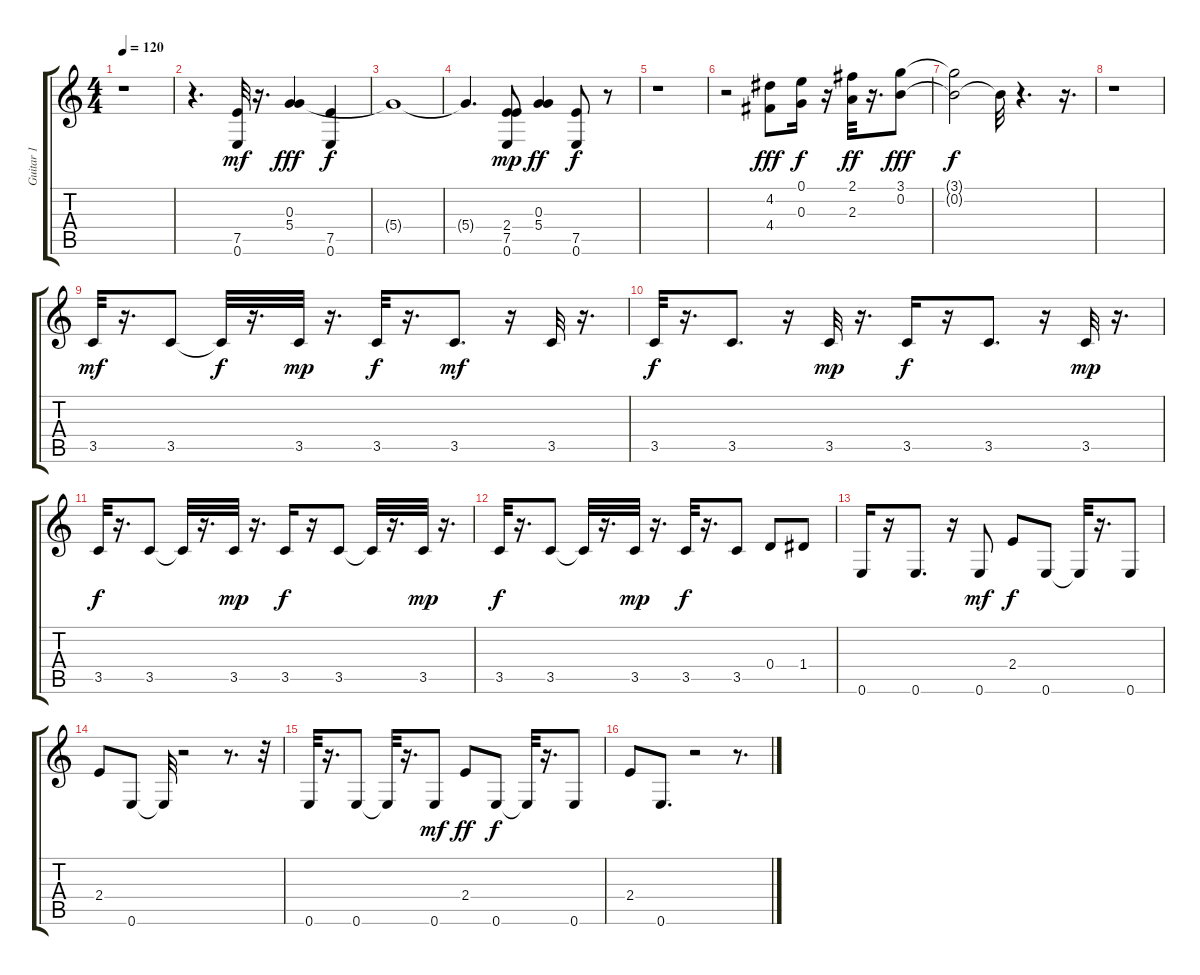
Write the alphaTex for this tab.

\track ("Guitar 1" "Guitar 1") {instrument electricguitarclean}
\staff {score tabs}
\tuning (E4 B3 G3 D3 A2 E2) {hide}
\ts (4 4)
\tempo 120
\clef g2
\ks c
r.1{dy f} |
r.4{d} (7.5 0.6).32{dy mf} r.16{d} (0.3 5.4).4{dy fff} (7.5 0.6).4{dy f} |
5.4{t}.1 |
5.4{t}.4{d} (2.4 7.5 0.6).8{dy mp} (0.3 5.4).4{dy ff} (7.5 0.6).8{dy f} r.8 |
r.1 |
r.2 (4.2 4.4).8{dy fff} (0.1 0.3).16{dy f} r.16 (2.1 2.3).32{dy ff} r.16{d} (3.1 0.2).8{dy fff} |
(3.1{t} 0.2{t}).2{dy f} 0.2{t}.32 r.4{d} r.16{d} |
r.1 |
3.5.32{dy mf} r.16{d} 3.5.8 3.5{t}.32{dy f} r.16{d} 3.5.32{dy mp} r.16{d} 3.5.32{dy f} r.16{d} 3.5.8{d dy mf} r.16 3.5.32 r.16{d} |
3.5.32{dy f} r.16{d} 3.5.8{d} r.16 3.5.32{dy mp} r.16{d} 3.5.16{dy f} r.16 3.5.8{d} r.16 3.5.32{dy mp} r.16{d} |
3.5.32{dy f} r.16{d} 3.5.8 3.5{t}.32 r.16{d} 3.5.32{dy mp} r.16{d} 3.5.16{dy f} r.16 3.5.8 3.5{t}.32 r.16{d} 3.5.32{dy mp} r.16{d} |
3.5.32{dy f} r.16{d} 3.5.8 3.5{t}.32 r.16{d} 3.5.32{dy mp} r.16{d} 3.5.32{dy f} r.16{d} 3.5.8 0.4.8 1.4.8 |
0.6.16 r.16 0.6.8{d} r.16 0.6.8{dy mf} 2.4.8{dy f} 0.6.8 0.6{t}.32 r.16{d} 0.6.8 |
2.4.8 0.6.8 0.6{t}.32 r.2 r.8{d} r.32 |
0.6.32 r.16{d} 0.6.8 0.6{t}.32 r.16{d} 0.6.8{dy mf} 2.4.8{dy ff} 0.6.8{dy f} 0.6{t}.32 r.16{d} 0.6.8 |
2.4.8 0.6.8{d} r.2 r.8{d}
